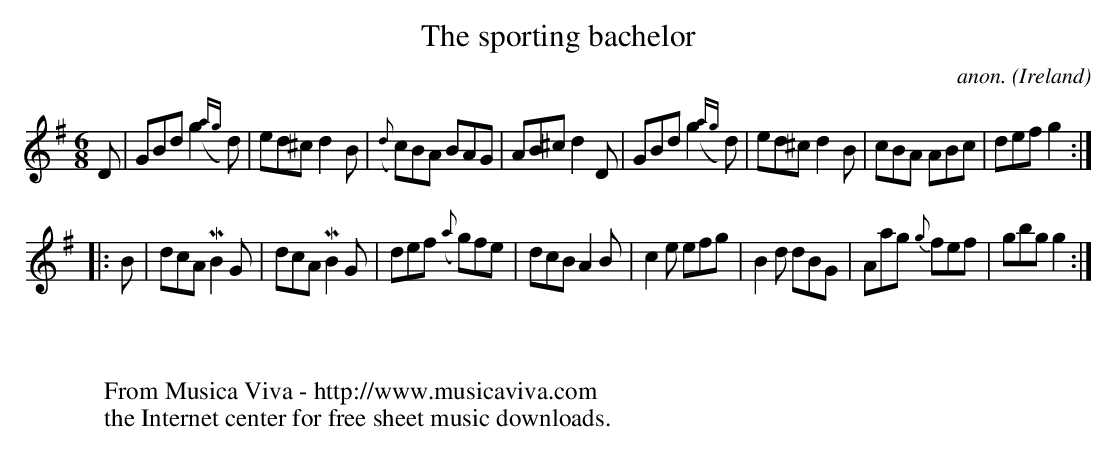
X:1
T:The sporting bachelor
C:anon.
O:Ireland
m:Mn2 = (3n/o/n/ o/4n/4-n/
M:6/8
L:1/8
K:G
D|GBdg2 ({ag}d)|ed^c d2B|({d}c)BA BAG|AB^c d2D|GBdg2 ({ag}d)|ed^c d2B|cBA ABc|def g2:|
|:B|dcA MB2G|dcA MB2G|def ({a}g)fe|dcB A2B|c2e efg|B2d dBG|Aag {g}fef|gbg g2:|
W:
W:
W: From Musica Viva - http://www.musicaviva.com
W: the Internet center for free sheet music downloads.
